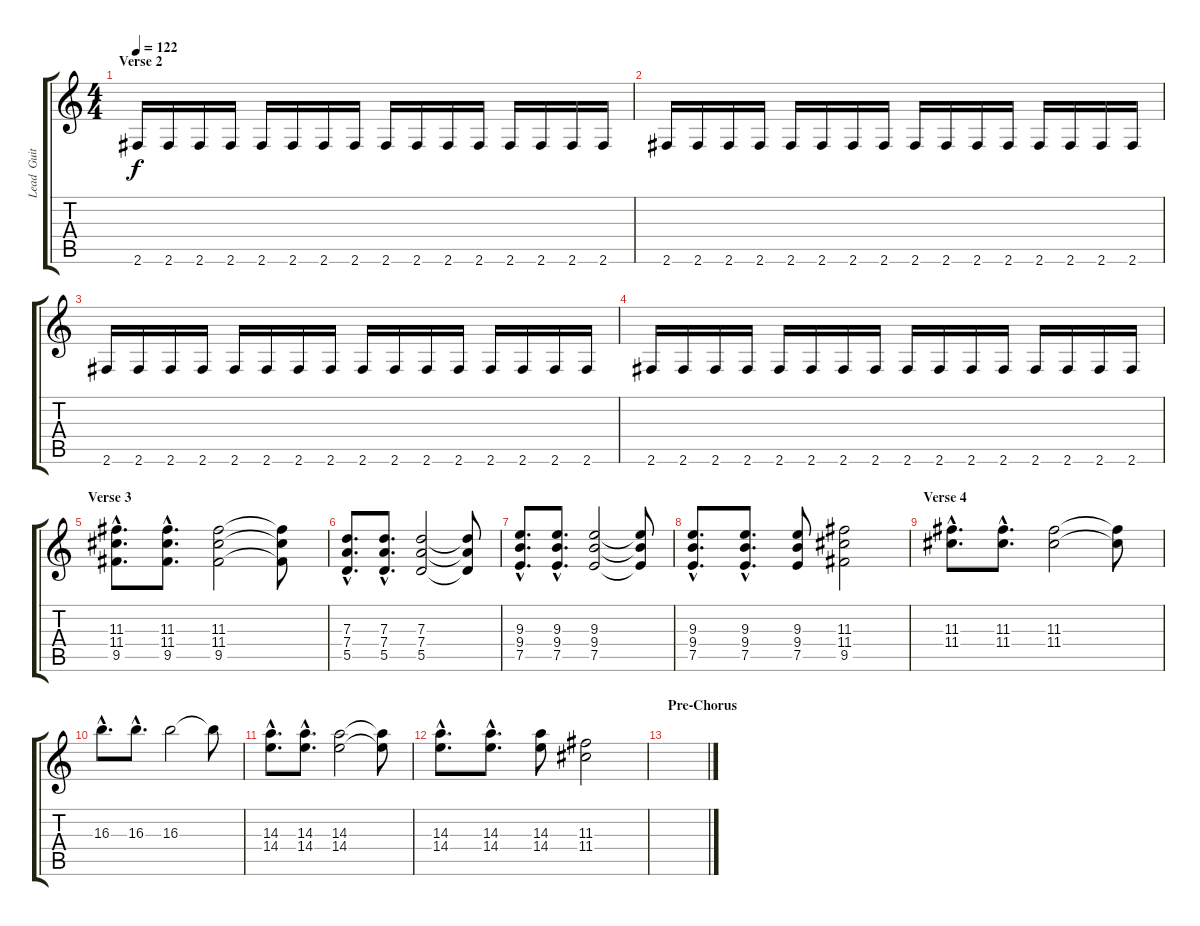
\track ("Lead  Guitar" "Lead  Guit") {instrument distortionguitar}
\staff {score tabs}
\tuning (E4 B3 G3 D3 A2 E2) {hide}
\ts (4 4)
\section ("" "Verse 2")
\tempo 122
\clef g2
\ks c
2.6.16{dy f} 2.6.16 2.6.16 2.6.16 2.6.16 2.6.16 2.6.16 2.6.16 2.6.16 2.6.16 2.6.16 2.6.16 2.6.16 2.6.16 2.6.16 2.6.16 |
2.6.16 2.6.16 2.6.16 2.6.16 2.6.16 2.6.16 2.6.16 2.6.16 2.6.16 2.6.16 2.6.16 2.6.16 2.6.16 2.6.16 2.6.16 2.6.16 |
2.6.16 2.6.16 2.6.16 2.6.16 2.6.16 2.6.16 2.6.16 2.6.16 2.6.16 2.6.16 2.6.16 2.6.16 2.6.16 2.6.16 2.6.16 2.6.16 |
2.6.16 2.6.16 2.6.16 2.6.16 2.6.16 2.6.16 2.6.16 2.6.16 2.6.16 2.6.16 2.6.16 2.6.16 2.6.16 2.6.16 2.6.16 2.6.16 |
\section ("" "Verse 3")
(11.3{hac} 11.4{hac} 9.5{hac}).8{d} (11.3{hac} 11.4{hac} 9.5{hac}).8{d} (11.3 11.4 9.5).2 (11.3{t} 11.4{t} 9.5{t}).8 |
(7.3{hac} 7.4{hac} 5.5{hac}).8{d} (7.3{hac} 7.4{hac} 5.5{hac}).8{d} (7.3 7.4 5.5).2 (7.3{t} 7.4{t} 5.5{t}).8 |
(9.3{hac} 9.4{hac} 7.5{hac}).8{d} (9.3{hac} 9.4{hac} 7.5{hac}).8{d} (9.3 9.4 7.5).2 (9.3{t} 9.4{t} 7.5{t}).8 |
(9.3{hac} 9.4{hac} 7.5{hac}).8{d} (9.3{hac} 9.4{hac} 7.5{hac}).8{d} (9.3 9.4 7.5).8 (11.3 11.4 9.5).2 |
\section ("" "Verse 4")
(11.3{hac} 11.4{hac}).8{d} (11.3{hac} 11.4{hac}).8{d} (11.3 11.4).2 (11.3{t} 11.4{t}).8 |
16.3{hac}.8{d} 16.3{hac}.8{d} 16.3.2 16.3{t}.8 |
(14.3{hac} 14.4{hac}).8{d} (14.3{hac} 14.4{hac}).8{d} (14.3 14.4).2 (14.3{t} 14.4{t}).8 |
(14.3{hac} 14.4{hac}).8{d} (14.3{hac} 14.4{hac}).8{d} (14.3 14.4).8 (11.3 11.4).2 |
\section ("" "Pre-Chorus")
